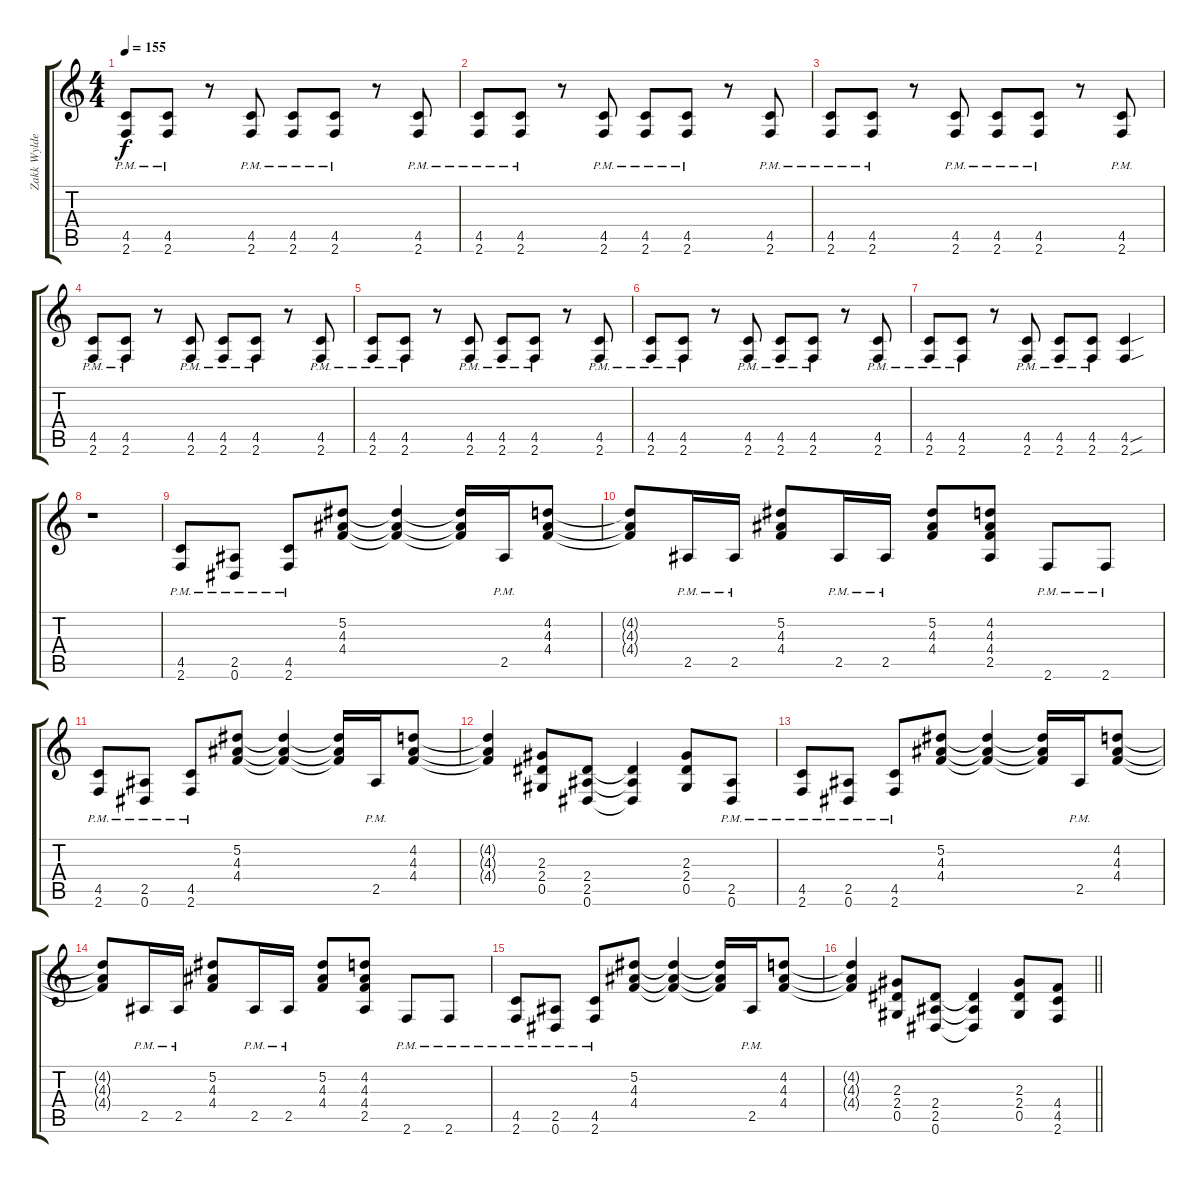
\track ("Zakk Wylde - Rhytm Guitar II" "Zakk Wylde") {instrument overdrivenguitar}
\staff {score tabs}
\tuning (Eb4 Bb3 Gb3 Db3 Ab2 Eb2) {hide}
\ts (4 4)
\tempo 155
\clef g2
\ks c
(4.5{pm} 2.6{pm}).8{dy f} (4.5{pm} 2.6{pm}).8 r.8 (4.5{pm} 2.6{pm}).8 (4.5{pm} 2.6{pm}).8 (4.5{pm} 2.6{pm}).8 r.8 (4.5{pm} 2.6{pm}).8 |
(4.5{pm} 2.6{pm}).8 (4.5{pm} 2.6{pm}).8 r.8 (4.5{pm} 2.6{pm}).8 (4.5{pm} 2.6{pm}).8 (4.5{pm} 2.6{pm}).8 r.8 (4.5{pm} 2.6{pm}).8 |
(4.5{pm} 2.6{pm}).8 (4.5{pm} 2.6{pm}).8 r.8 (4.5{pm} 2.6{pm}).8 (4.5{pm} 2.6{pm}).8 (4.5{pm} 2.6{pm}).8 r.8 (4.5{pm} 2.6{pm}).8 |
(4.5{pm} 2.6{pm}).8 (4.5{pm} 2.6{pm}).8 r.8 (4.5{pm} 2.6{pm}).8 (4.5{pm} 2.6{pm}).8 (4.5{pm} 2.6{pm}).8 r.8 (4.5{pm} 2.6{pm}).8 |
(4.5{pm} 2.6{pm}).8 (4.5{pm} 2.6{pm}).8 r.8 (4.5{pm} 2.6{pm}).8 (4.5{pm} 2.6{pm}).8 (4.5{pm} 2.6{pm}).8 r.8 (4.5{pm} 2.6{pm}).8 |
(4.5{pm} 2.6{pm}).8 (4.5{pm} 2.6{pm}).8 r.8 (4.5{pm} 2.6{pm}).8 (4.5{pm} 2.6{pm}).8 (4.5{pm} 2.6{pm}).8 r.8 (4.5{pm} 2.6{pm}).8 |
(4.5{pm} 2.6{pm}).8 (4.5{pm} 2.6{pm}).8 r.8 (4.5{pm} 2.6{pm}).8 (4.5{pm} 2.6{pm}).8 (4.5{pm} 2.6{pm}).8 (4.5{sou} 2.6{sou}).4 |
r.1 |
(4.5{pm} 2.6{pm}).8 (2.5{pm} 0.6{pm}).8 (4.5{pm} 2.6{pm}).8 (5.2 4.3 4.4).8 (5.2{t} 4.3{t} 4.4{t}).4 (5.2{t} 4.3{t} 4.4{t}).16 2.5{pm}.16 (4.2 4.3 4.4).8 |
(4.2{t} 4.3{t} 4.4{t}).8 2.5{pm}.16 2.5{pm}.16 (5.2 4.3 4.4).8 2.5{pm}.16 2.5{pm}.16 (5.2 4.3 4.4).8 (4.2 4.3 4.4 2.5).8 2.6{pm}.8 2.6{pm}.8 |
(4.5{pm} 2.6{pm}).8 (2.5{pm} 0.6{pm}).8 (4.5{pm} 2.6{pm}).8 (5.2 4.3 4.4).8 (5.2{t} 4.3{t} 4.4{t}).4 (5.2{t} 4.3{t} 4.4{t}).16 2.5{pm}.16 (4.2 4.3 4.4).8 |
(4.2{t} 4.3{t} 4.4{t}).4 (2.3 2.4 0.5).8 (2.4 2.5 0.6).8 (2.4{t} 2.5{t} 0.6{t}).4 (2.3 2.4 0.5).8 (2.5{pm} 0.6{pm}).8 |
(4.5{pm} 2.6{pm}).8 (2.5{pm} 0.6{pm}).8 (4.5{pm} 2.6{pm}).8 (5.2 4.3 4.4).8 (5.2{t} 4.3{t} 4.4{t}).4 (5.2{t} 4.3{t} 4.4{t}).16 2.5{pm}.16 (4.2 4.3 4.4).8 |
(4.2{t} 4.3{t} 4.4{t}).8 2.5{pm}.16 2.5{pm}.16 (5.2 4.3 4.4).8 2.5{pm}.16 2.5{pm}.16 (5.2 4.3 4.4).8 (4.2 4.3 4.4 2.5).8 2.6{pm}.8 2.6{pm}.8 |
(4.5{pm} 2.6{pm}).8 (2.5{pm} 0.6{pm}).8 (4.5{pm} 2.6{pm}).8 (5.2 4.3 4.4).8 (5.2{t} 4.3{t} 4.4{t}).4 (5.2{t} 4.3{t} 4.4{t}).16 2.5{pm}.16 (4.2 4.3 4.4).8 |
\barLineRight lightlight
(4.2{t} 4.3{t} 4.4{t}).4 (2.3 2.4 0.5).8 (2.4 2.5 0.6).8 (2.4{t} 2.5{t} 0.6{t}).4 (2.3 2.4 0.5).8 (4.4 4.5 2.6).8
